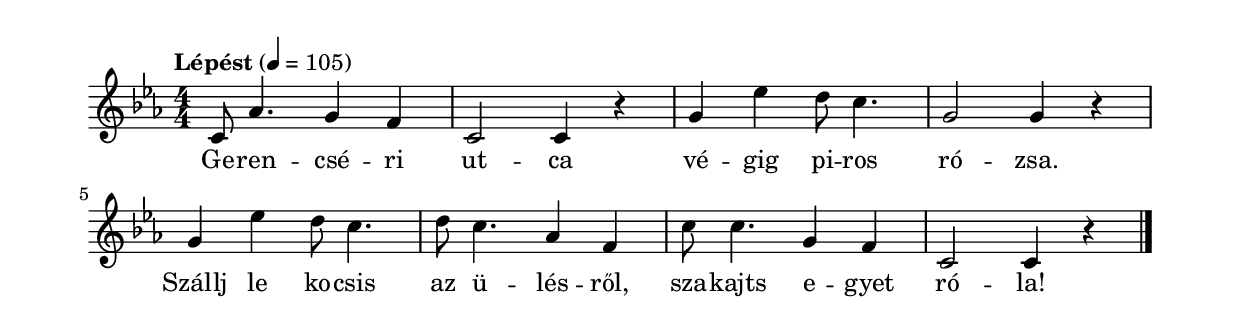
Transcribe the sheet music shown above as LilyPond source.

\paper {
  indent = 0\mm
  line-width = 180\mm
  oddHeaderMarkup = ""
  evenHeaderMarkup = ""
  oddFooterMarkup = ""
  evenFooterMarkup = ""
}

\score{
\relative c' {
\numericTimeSignature
\time 4/4
\key es \major
\tempo "Lépést" 4 = 105
c8 as'4. g4 f | c2 c4 r | g' es' d8 c4. | g2 g4 r \break g es' d8 c4. | d8 c4. as4 f | c'8 c4. g4 f | c2 c4 r\bar "|."
} 
\addlyrics {
  Ge -- ren -- csé -- ri ut -- ca
  vé -- gig pi -- ros ró -- zsa.
  Szállj le ko -- csis az ü -- lés -- ről,
  sza -- kajts e -- gyet  ró -- la!
  } 

\midi { }
\layout { }
}

\version "2.17.4"